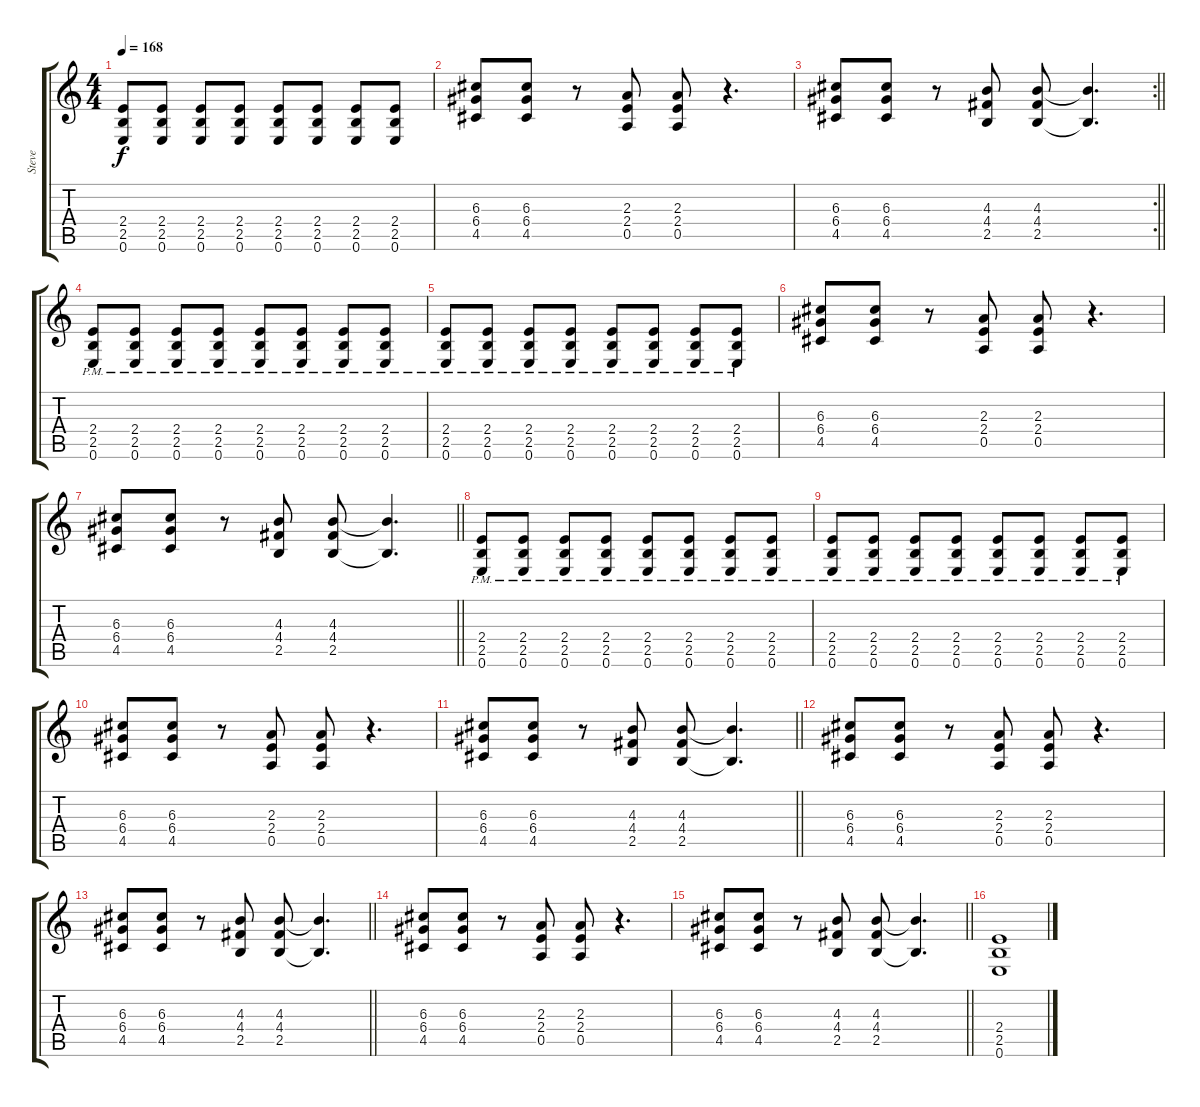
\track ("Steve" "Steve") {instrument overdrivenguitar}
\staff {score tabs}
\tuning (E4 B3 G3 D3 A2 E2) {hide}
\ts (4 4)
\tempo 168
\clef g2
\ks c
(2.4 2.5 0.6).8{dy f} (2.4 2.5 0.6).8 (2.4 2.5 0.6).8 (2.4 2.5 0.6).8 (2.4 2.5 0.6).8 (2.4 2.5 0.6).8 (2.4 2.5 0.6).8 (2.4 2.5 0.6).8 |
(6.3 6.4 4.5).8 (6.3 6.4 4.5).8 r.8 (2.3 2.4 0.5).8 (2.3 2.4 0.5).8 r.4{d} |
\rc 2
\barLineRight lightlight
(6.3 6.4 4.5).8 (6.3 6.4 4.5).8 r.8 (4.3 4.4 2.5).8 (4.3 4.4 2.5).8 (4.3{t} 2.5{t}).4{d} |
(2.4{pm} 2.5{pm} 0.6{pm}).8 (2.4{pm} 2.5{pm} 0.6{pm}).8 (2.4{pm} 2.5{pm} 0.6{pm}).8 (2.4{pm} 2.5{pm} 0.6{pm}).8 (2.4{pm} 2.5{pm} 0.6{pm}).8 (2.4{pm} 2.5{pm} 0.6{pm}).8 (2.4{pm} 2.5{pm} 0.6{pm}).8 (2.4{pm} 2.5{pm} 0.6{pm}).8 |
(2.4{pm} 2.5{pm} 0.6{pm}).8 (2.4{pm} 2.5{pm} 0.6{pm}).8 (2.4{pm} 2.5{pm} 0.6{pm}).8 (2.4{pm} 2.5{pm} 0.6{pm}).8 (2.4{pm} 2.5{pm} 0.6{pm}).8 (2.4{pm} 2.5{pm} 0.6{pm}).8 (2.4{pm} 2.5{pm} 0.6{pm}).8 (2.4{pm} 2.5{pm} 0.6{pm}).8 |
(6.3 6.4 4.5).8 (6.3 6.4 4.5).8 r.8 (2.3 2.4 0.5).8 (2.3 2.4 0.5).8 r.4{d} |
\barLineRight lightlight
(6.3 6.4 4.5).8 (6.3 6.4 4.5).8 r.8 (4.3 4.4 2.5).8 (4.3 4.4 2.5).8 (4.3{t} 2.5{t}).4{d} |
(2.4{pm} 2.5{pm} 0.6{pm}).8 (2.4{pm} 2.5{pm} 0.6{pm}).8 (2.4{pm} 2.5{pm} 0.6{pm}).8 (2.4{pm} 2.5{pm} 0.6{pm}).8 (2.4{pm} 2.5{pm} 0.6{pm}).8 (2.4{pm} 2.5{pm} 0.6{pm}).8 (2.4{pm} 2.5{pm} 0.6{pm}).8 (2.4{pm} 2.5{pm} 0.6{pm}).8 |
(2.4{pm} 2.5{pm} 0.6{pm}).8 (2.4{pm} 2.5{pm} 0.6{pm}).8 (2.4{pm} 2.5{pm} 0.6{pm}).8 (2.4{pm} 2.5{pm} 0.6{pm}).8 (2.4{pm} 2.5{pm} 0.6{pm}).8 (2.4{pm} 2.5{pm} 0.6{pm}).8 (2.4{pm} 2.5{pm} 0.6{pm}).8 (2.4{pm} 2.5{pm} 0.6{pm}).8 |
(6.3 6.4 4.5).8 (6.3 6.4 4.5).8 r.8 (2.3 2.4 0.5).8 (2.3 2.4 0.5).8 r.4{d} |
\barLineRight lightlight
(6.3 6.4 4.5).8 (6.3 6.4 4.5).8 r.8 (4.3 4.4 2.5).8 (4.3 4.4 2.5).8 (4.3{t} 2.5{t}).4{d} |
(6.3 6.4 4.5).8 (6.3 6.4 4.5).8 r.8 (2.3 2.4 0.5).8 (2.3 2.4 0.5).8 r.4{d} |
\barLineRight lightlight
(6.3 6.4 4.5).8 (6.3 6.4 4.5).8 r.8 (4.3 4.4 2.5).8 (4.3 4.4 2.5).8 (4.3{t} 2.5{t}).4{d} |
(6.3 6.4 4.5).8 (6.3 6.4 4.5).8 r.8 (2.3 2.4 0.5).8 (2.3 2.4 0.5).8 r.4{d} |
\barLineRight lightlight
(6.3 6.4 4.5).8 (6.3 6.4 4.5).8 r.8 (4.3 4.4 2.5).8 (4.3 4.4 2.5).8 (4.3{t} 2.5{t}).4{d} |
(2.4 2.5 0.6).1
